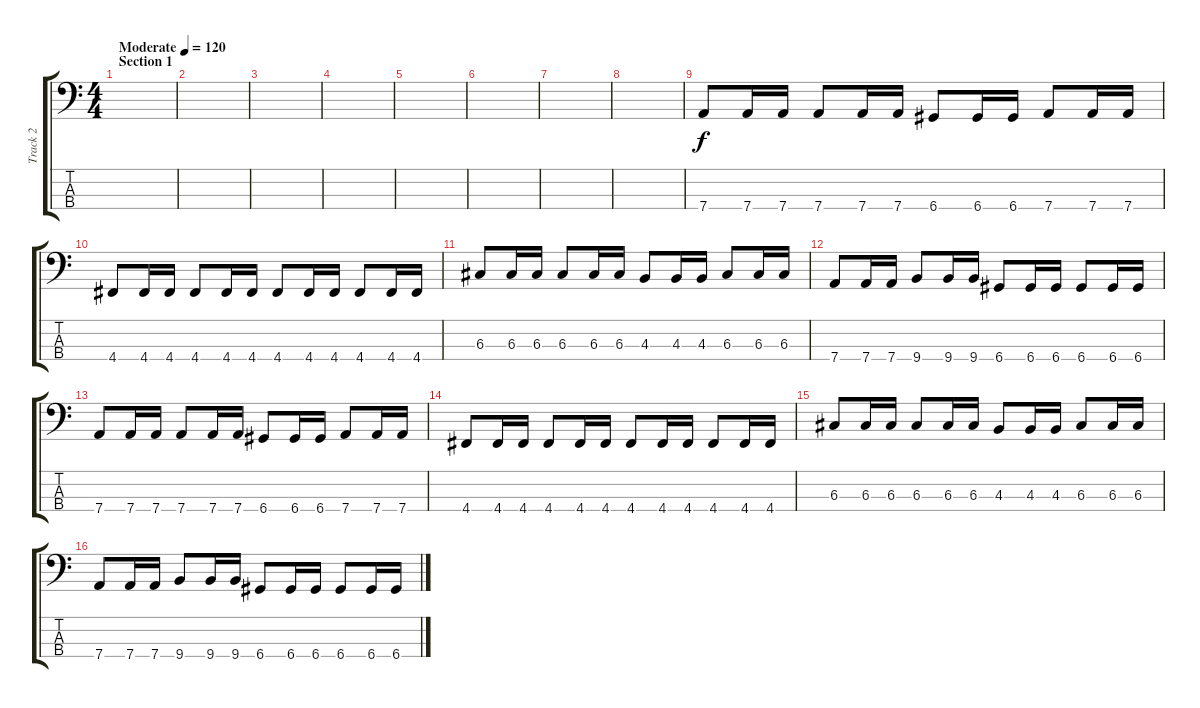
\track ("Track 2" "Track 2") {instrument electricbassfinger}
\staff {score tabs}
\tuning (F2 C2 G1 D1) {hide}
\ts (4 4)
\section ("" "Section 1")
\tempo (120 "Moderate")
\clef f4
\ks c
|
|
|
|
|
|
|
|
7.4.8 7.4.16 7.4.16 7.4.8 7.4.16 7.4.16 6.4.8 6.4.16 6.4.16 7.4.8 7.4.16 7.4.16 |
4.4.8 4.4.16 4.4.16 4.4.8 4.4.16 4.4.16 4.4.8 4.4.16 4.4.16 4.4.8 4.4.16 4.4.16 |
6.3.8 6.3.16 6.3.16 6.3.8 6.3.16 6.3.16 4.3.8 4.3.16 4.3.16 6.3.8 6.3.16 6.3.16 |
7.4.8 7.4.16 7.4.16 9.4.8 9.4.16 9.4.16 6.4.8 6.4.16 6.4.16 6.4.8 6.4.16 6.4.16 |
7.4.8 7.4.16 7.4.16 7.4.8 7.4.16 7.4.16 6.4.8 6.4.16 6.4.16 7.4.8 7.4.16 7.4.16 |
4.4.8 4.4.16 4.4.16 4.4.8 4.4.16 4.4.16 4.4.8 4.4.16 4.4.16 4.4.8 4.4.16 4.4.16 |
6.3.8 6.3.16 6.3.16 6.3.8 6.3.16 6.3.16 4.3.8 4.3.16 4.3.16 6.3.8 6.3.16 6.3.16 |
7.4.8 7.4.16 7.4.16 9.4.8 9.4.16 9.4.16 6.4.8 6.4.16 6.4.16 6.4.8 6.4.16 6.4.16
